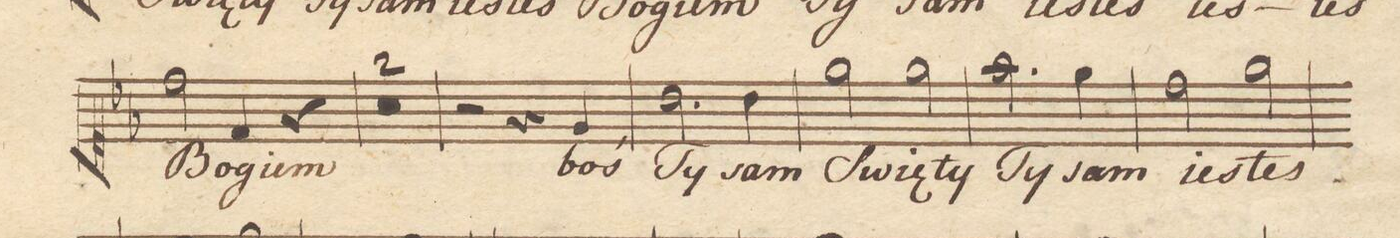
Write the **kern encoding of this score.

**kern	**text	**dynam
*I"Soprano	*	*
*clefC1	*	*
*k[b-e-]	*	*
*met(c)	*	*
*M4/4	*	*
2dd\	Bo-	.
4d/	-giem	.
4r	.	.
=87	=87	=87
0r	.	.
=88	=88	=88
=89	=89	=89
2r	.	.
4r	.	.
4e-/	boś	.
=90	=90	=90
2.b-\	Ty	.
4b-\	sam	.
=91	=91	=91
2ee-\	Swię-	.
2ee-\	-ty	.
=92	=92	=92
2.ff\	Ty	.
4ee-\	sam	.
=93	=93	=93
2dd\	ies-	.
2ee-\	-tes	.
=94	=94	=94
*-	*-	*-
